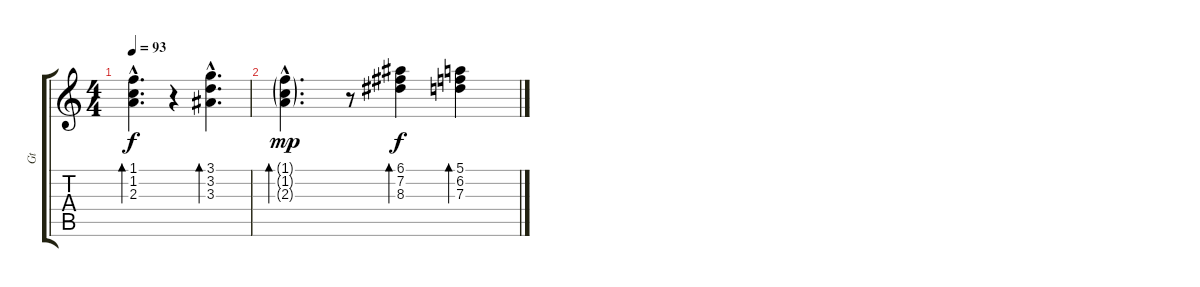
\track ("Gt" "Gt") {instrument electricguitarclean}
\staff {score tabs}
\tuning (E4 B3 G3 D3 A2 E2) {hide}
\ts (4 4)
\tempo 93
\clef g2
\ks c
(1.1{hac} 1.2{hac} 2.3{hac}).4{d bd 60 dy f} r.4 (3.1{hac} 3.2{hac} 3.3{hac}).4{d bd 60} |
(1.1{g hac} 1.2{g hac} 2.3{g hac}).4{d bd 60 dy mp} r.8 (6.1 7.2 8.3).4{bd 60 dy f} (5.1 6.2 7.3).4{bd 60}
